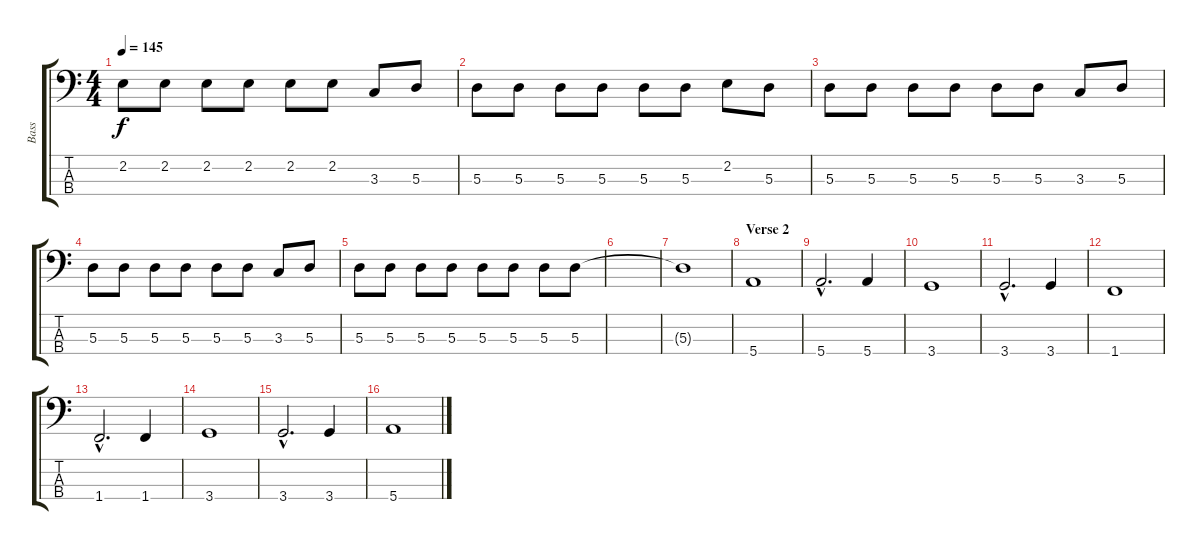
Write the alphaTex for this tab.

\track ("Bass" "Bass") {instrument electricbassfinger}
\staff {score tabs}
\tuning (G2 D2 A1 E1) {hide}
\ts (4 4)
\tempo 145
\clef f4
\ks c
2.2.8{dy f} 2.2.8 2.2.8 2.2.8 2.2.8 2.2.8 3.3.8 5.3.8 |
5.3.8 5.3.8 5.3.8 5.3.8 5.3.8 5.3.8 2.2.8 5.3.8 |
5.3.8 5.3.8 5.3.8 5.3.8 5.3.8 5.3.8 3.3.8 5.3.8 |
5.3.8 5.3.8 5.3.8 5.3.8 5.3.8 5.3.8 3.3.8 5.3.8 |
5.3.8 5.3.8 5.3.8 5.3.8 5.3.8 5.3.8 5.3.8 5.3.8 |
|
5.3{t}.1 |
\section ("" "Verse 2")
5.4.1 |
5.4{hac}.2{d} 5.4.4 |
3.4.1 |
3.4{hac}.2{d} 3.4.4 |
1.4.1 |
1.4{hac}.2{d} 1.4.4 |
3.4.1 |
3.4{hac}.2{d} 3.4.4 |
5.4.1
